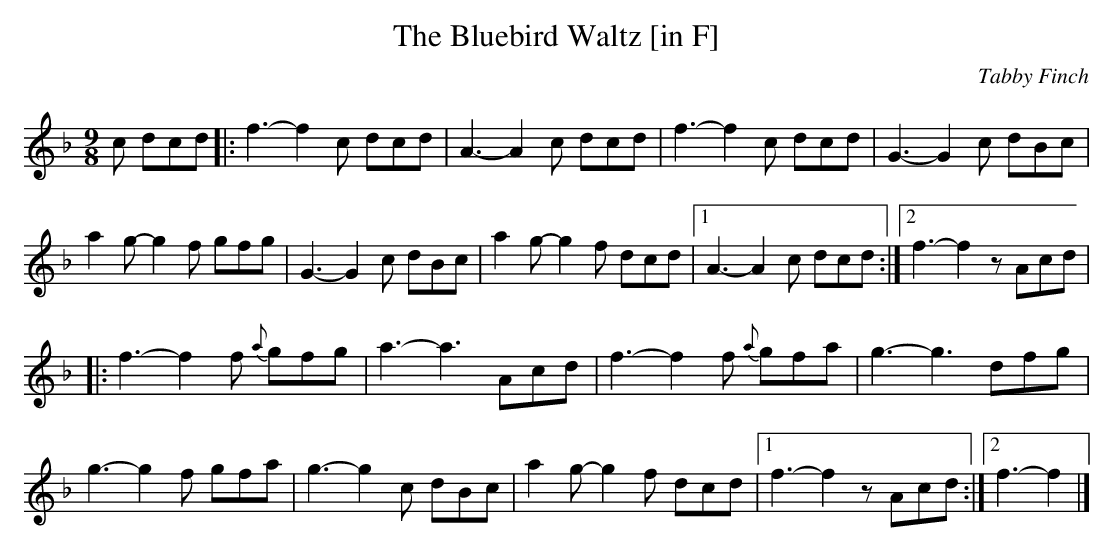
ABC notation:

X:1
T:Bluebird Waltz [in F], The
M:9/8
L:1/8
C:Tabby Finch
K:F
c dcd[|:f3- f2c dcd|A3- A2c dcd|f3- f2c dcd|G3- G2c dBc|!
a2g- g2f gfg|G3- G2c dBc|a2g- g2f dcd|1A3- A2c dcd:|2f3- f2z Acd|!
|:f3- f2f {a}gfg|a3- a3 Acd|f3- f2f {a}gfa|g3- g3 dfg|!
g3- g2f gfa|g3- g2c dBc|a2g- g2f dcd|1f3- f2z Acd:|2f3- f2|]!
